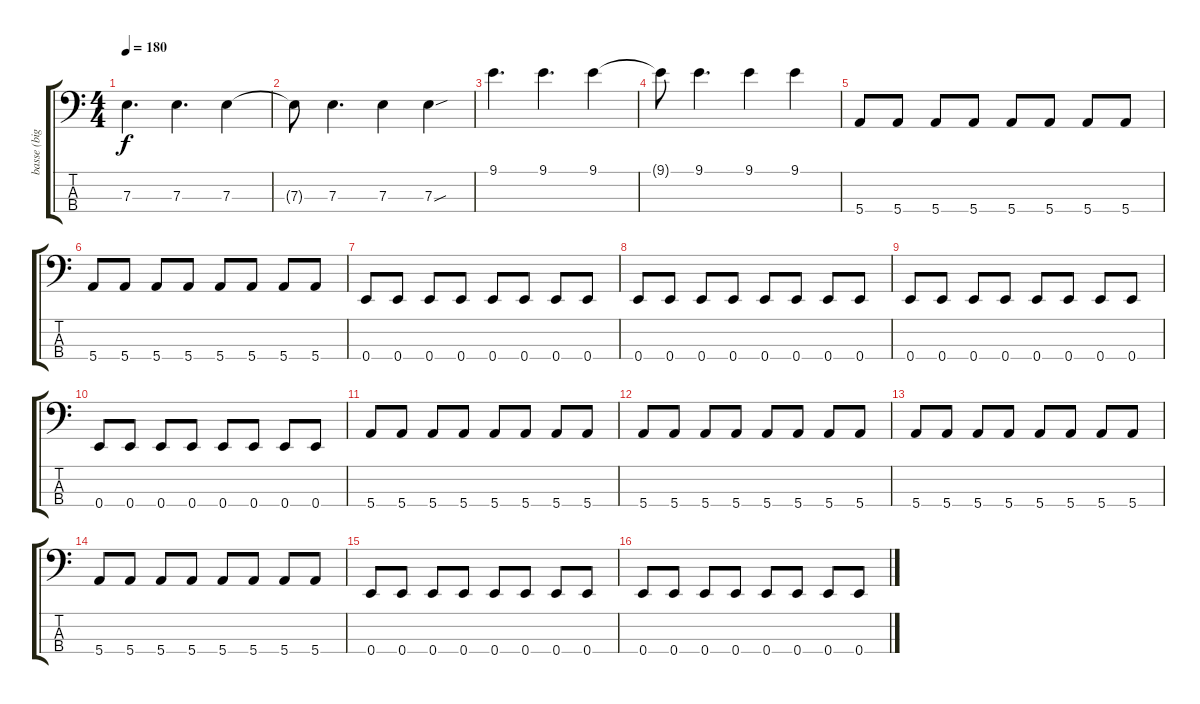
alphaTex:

\track ("basse (big jay)" "basse (big") {instrument electricbasspick}
\staff {score tabs}
\tuning (G2 D2 A1 E1) {hide}
\ts (4 4)
\tempo 180
\clef f4
\ks c
7.3.4{d dy f} 7.3.4{d} 7.3.4 |
7.3{t}.8 7.3.4{d} 7.3.4 7.3{sou}.4 |
9.1.4{d} 9.1.4{d} 9.1.4 |
9.1{t}.8 9.1.4{d} 9.1.4 9.1.4 |
5.4.8 5.4.8 5.4.8 5.4.8 5.4.8 5.4.8 5.4.8 5.4.8 |
5.4.8 5.4.8 5.4.8 5.4.8 5.4.8 5.4.8 5.4.8 5.4.8 |
0.4.8 0.4.8 0.4.8 0.4.8 0.4.8 0.4.8 0.4.8 0.4.8 |
0.4.8 0.4.8 0.4.8 0.4.8 0.4.8 0.4.8 0.4.8 0.4.8 |
0.4.8 0.4.8 0.4.8 0.4.8 0.4.8 0.4.8 0.4.8 0.4.8 |
0.4.8 0.4.8 0.4.8 0.4.8 0.4.8 0.4.8 0.4.8 0.4.8 |
5.4.8 5.4.8 5.4.8 5.4.8 5.4.8 5.4.8 5.4.8 5.4.8 |
5.4.8 5.4.8 5.4.8 5.4.8 5.4.8 5.4.8 5.4.8 5.4.8 |
5.4.8 5.4.8 5.4.8 5.4.8 5.4.8 5.4.8 5.4.8 5.4.8 |
5.4.8 5.4.8 5.4.8 5.4.8 5.4.8 5.4.8 5.4.8 5.4.8 |
0.4.8 0.4.8 0.4.8 0.4.8 0.4.8 0.4.8 0.4.8 0.4.8 |
0.4.8 0.4.8 0.4.8 0.4.8 0.4.8 0.4.8 0.4.8 0.4.8
